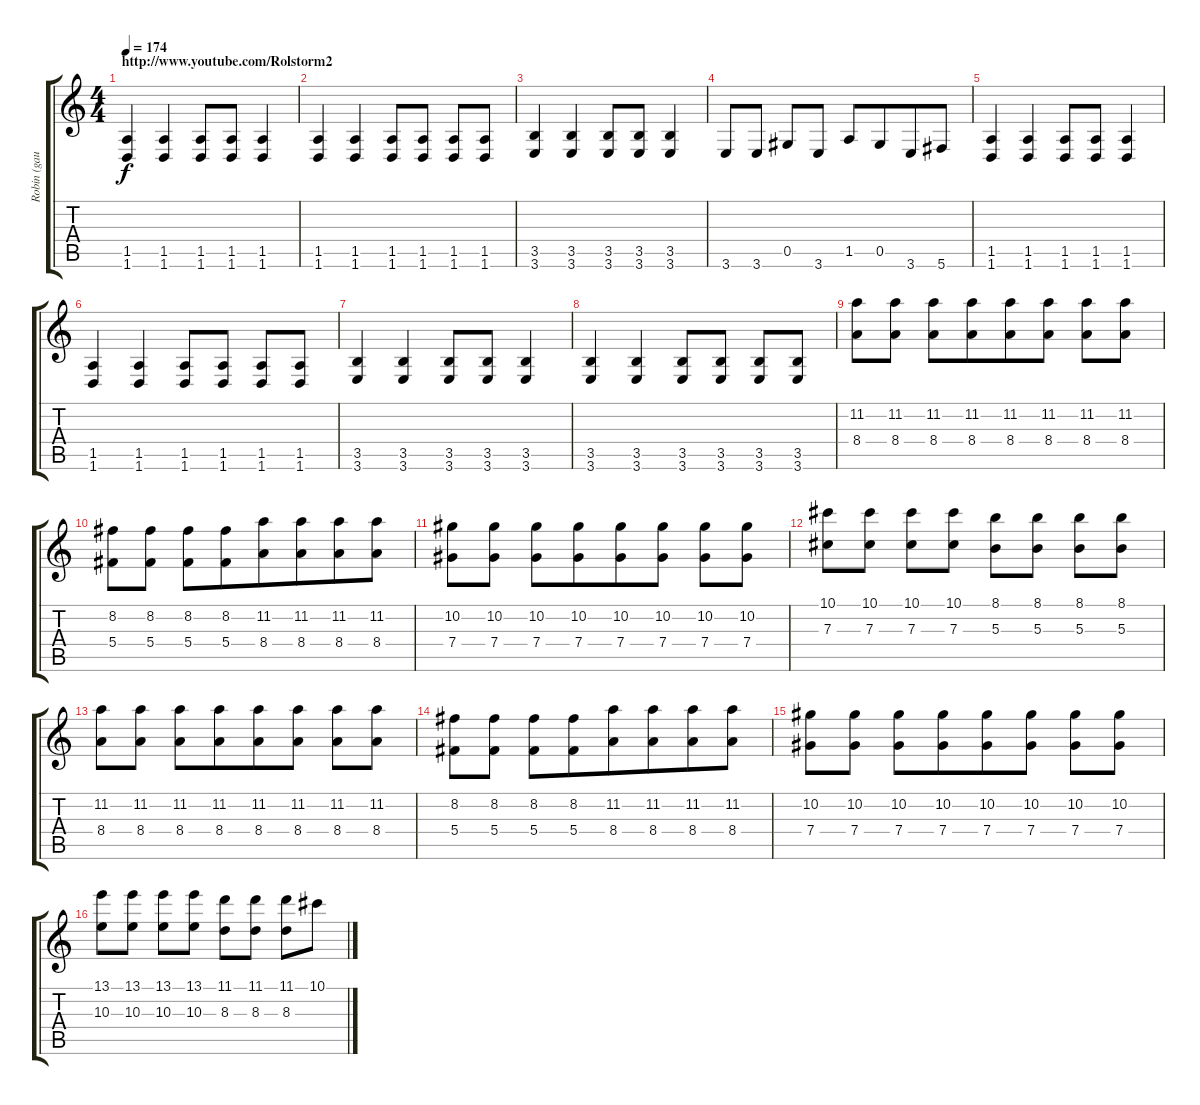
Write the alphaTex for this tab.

\track ("Robin (gauche)" "Robin (gau") {solo instrument distortionguitar}
\staff {score tabs}
\tuning (Eb4 Bb3 Gb3 Db3 Ab2 Db2) {hide}
\ts (4 4)
\section ("" "http://www.youtube.com/Rolstorm2")
\tempo 174
\clef g2
\ks c
(1.5{t} 1.6{t}).4{dy f} (1.5 1.6).4{beam merge} (1.5 1.6).8 (1.5 1.6).8 (1.5 1.6).4 |
(1.5 1.6).4 (1.5 1.6).4{beam merge} (1.5 1.6).8{beam merge} (1.5 1.6).8 (1.5 1.6).8{beam merge} (1.5 1.6).8 |
(3.5 3.6).4 (3.5 3.6).4{beam merge} (3.5 3.6).8 (3.5 3.6).8 (3.5 3.6).4 |
3.6.8{beam merge} 3.6.8 0.5.8{beam merge} 3.6.8 1.5.8{beam merge} 0.5.8{beam merge} 3.6.8 5.6.8 |
(1.5 1.6).4 (1.5 1.6).4{beam merge} (1.5 1.6).8{beam merge} (1.5 1.6).8 (1.5 1.6).4 |
(1.5 1.6).4 (1.5 1.6).4{beam merge} (1.5 1.6).8{beam merge} (1.5 1.6).8 (1.5 1.6).8{beam merge} (1.5 1.6).8 |
(3.5 3.6).4 (3.5 3.6).4{beam merge} (3.5 3.6).8 (3.5 3.6).8 (3.5 3.6).4 |
(3.5 3.6).4 (3.5 3.6).4{beam merge} (3.5 3.6).8 (3.5 3.6).8 (3.5 3.6).8 (3.5 3.6).8 |
(11.2 8.4).8{beam merge} (11.2 8.4).8 (11.2 8.4).8 (11.2 8.4).8{beam merge} (11.2 8.4).8{beam merge} (11.2 8.4).8 (11.2 8.4).8 (11.2 8.4).8 |
(8.2 5.4).8{beam merge} (8.2 5.4).8 (8.2 5.4).8 (8.2 5.4).8{beam merge} (11.2 8.4).8{beam merge} (11.2 8.4).8{beam merge} (11.2 8.4).8{beam merge} (11.2 8.4).8 |
(10.2 7.4).8 (10.2 7.4).8 (10.2 7.4).8 (10.2 7.4).8{beam merge} (10.2 7.4).8{beam merge} (10.2 7.4).8 (10.2 7.4).8{beam merge} (10.2 7.4).8 |
(10.1 7.3).8 (10.1 7.3).8 (10.1 7.3).8 (10.1 7.3).8 (8.1 5.3).8 (8.1 5.3).8 (8.1 5.3).8 (8.1 5.3).8 |
(11.2 8.4).8{beam merge} (11.2 8.4).8 (11.2 8.4).8 (11.2 8.4).8{beam merge} (11.2 8.4).8{beam merge} (11.2 8.4).8 (11.2 8.4).8 (11.2 8.4).8 |
(8.2 5.4).8{beam merge} (8.2 5.4).8 (8.2 5.4).8 (8.2 5.4).8{beam merge} (11.2 8.4).8{beam merge} (11.2 8.4).8{beam merge} (11.2 8.4).8{beam merge} (11.2 8.4).8 |
(10.2 7.4).8 (10.2 7.4).8 (10.2 7.4).8 (10.2 7.4).8{beam merge} (10.2 7.4).8{beam merge} (10.2 7.4).8 (10.2 7.4).8{beam merge} (10.2 7.4).8 |
(13.1 10.3).8 (13.1 10.3).8 (13.1 10.3).8 (13.1 10.3).8 (11.1 8.3).8 (11.1 8.3).8 (11.1 8.3).8{beam merge} 10.1.8
